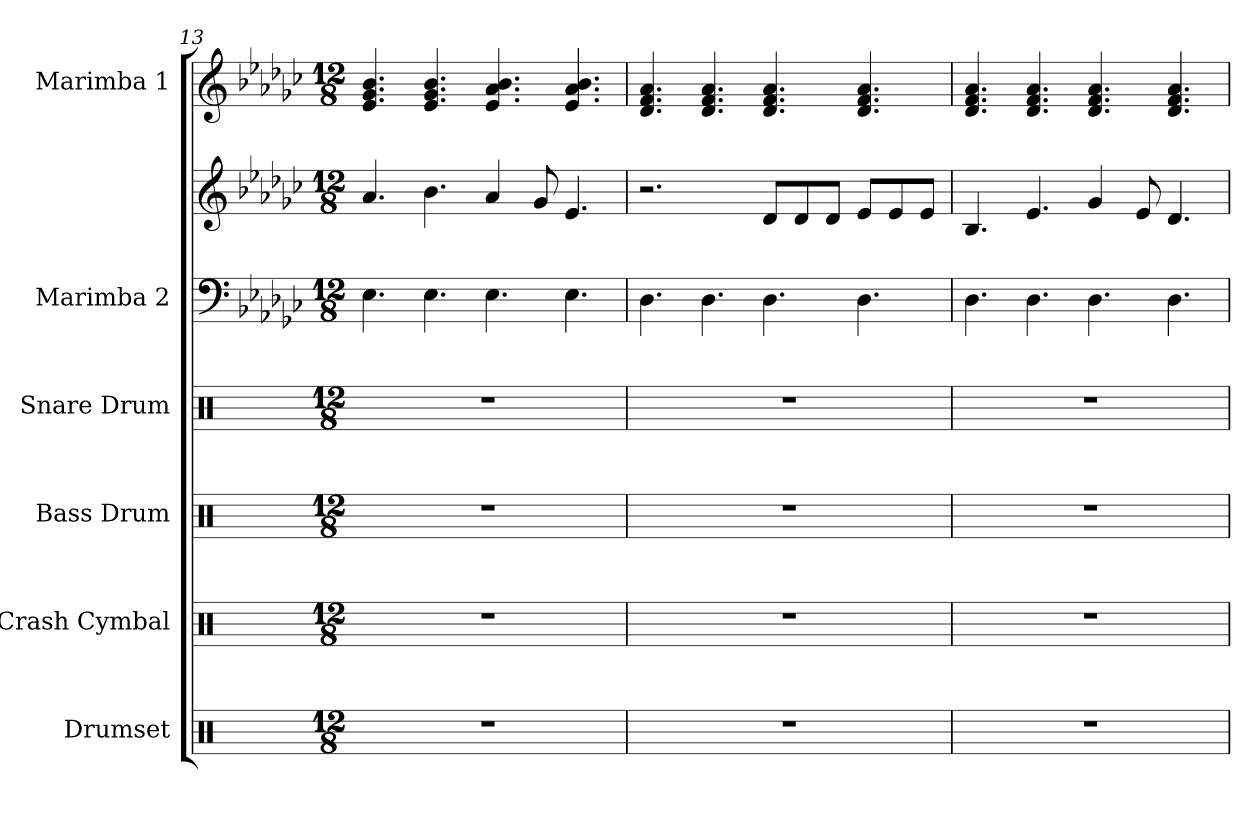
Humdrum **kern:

**kern	**kern	**kern	**kern	**kern	**kern	**kern
*part6	*part5	*part4	*part3	*part2	*part2	*part1
*staff7	*staff6	*staff5	*staff4	*staff3	*staff2	*staff1
*I"Drumset	*I"Crash Cymbal	*I"Bass Drum	*I"Snare Drum	*I"Marimba 2	*	*I"Marimba 1
*I'Drs.	*I'Cr. Cym.	*I'B. Dr.	*I'Sn. Dr.	*I'Mrm. 2	*	*I'Mrm. 1
*clefX	*clefX	*clefX	*clefX	*clefF4	*clefG2	*clefG2
*k[]	*k[]	*k[]	*k[]	*k[b-e-a-d-g-c-]	*k[b-e-a-d-g-c-]	*k[b-e-a-d-g-c-]
*M12/8	*M12/8	*M12/8	*M12/8	*M12/8	*M12/8	*M12/8
=13	=13	=13	=13	=13	=13	=13
1.r	1.r	1.r	1.r	4.E-\	4.a-/	4.e-/ 4.g-/ 4.b-/
.	.	.	.	4.E-\	4.b-\	4.e-/ 4.g-/ 4.b-/
.	.	.	.	4.E-\	4a-/	4.e-/ 4.a-/ 4.b-/
.	.	.	.	.	8g-/	.
.	.	.	.	4.E-\	4.e-/	4.e-/ 4.a-/ 4.b-/
!!LO:PB:g=z
=14	=14	=14	=14	=14	=14	=14
1.r	1.r	1.r	1.r	4.D-\	2.r	4.d-/ 4.f/ 4.a-/
.	.	.	.	4.D-\	.	4.d-/ 4.f/ 4.a-/
.	.	.	.	4.D-\	8d-/L	4.d-/ 4.f/ 4.a-/
.	.	.	.	.	8d-/	.
.	.	.	.	.	8d-/J	.
.	.	.	.	4.D-\	8e-/L	4.d-/ 4.f/ 4.a-/
.	.	.	.	.	8e-/	.
.	.	.	.	.	8e-/J	.
=15	=15	=15	=15	=15	=15	=15
1.r	1.r	1.r	1.r	4.D-\	4.B-/	4.d-/ 4.f/ 4.a-/
.	.	.	.	4.D-\	4.e-/	4.d-/ 4.f/ 4.a-/
.	.	.	.	4.D-\	4g-/	4.d-/ 4.f/ 4.a-/
.	.	.	.	.	8e-/	.
.	.	.	.	4.D-\	4.d-/	4.d-/ 4.f/ 4.a-/
=	=	=	=	=	=	=
*-	*-	*-	*-	*-	*-	*-
